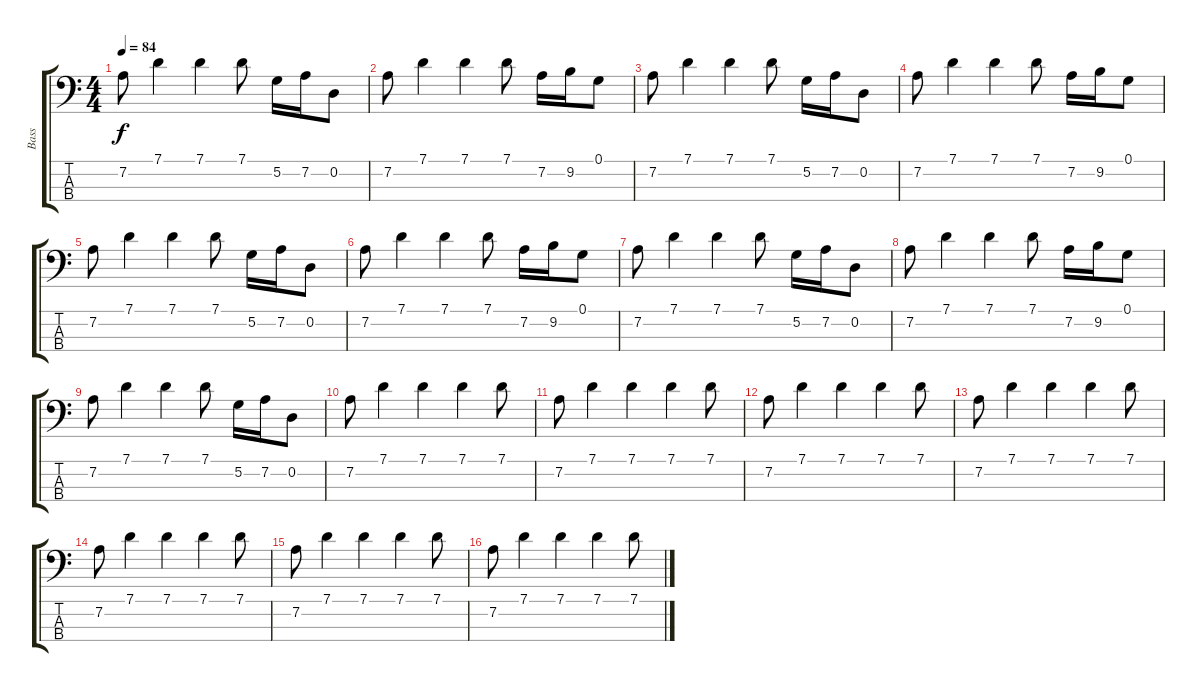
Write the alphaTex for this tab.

\track ("Bass" "Bass") {instrument acousticguitarnylon}
\staff {score tabs}
\tuning (G2 D2 A1 E1) {hide}
\ts (4 4)
\tempo 84
\clef f4
\ks c
7.2.8{dy f} 7.1.4 7.1.4 7.1.8 5.2.16 7.2.16 0.2.8 |
7.2.8 7.1.4 7.1.4 7.1.8 7.2.16 9.2.16 0.1.8 |
7.2.8 7.1.4 7.1.4 7.1.8 5.2.16 7.2.16 0.2.8 |
7.2.8 7.1.4 7.1.4 7.1.8 7.2.16 9.2.16 0.1.8 |
7.2.8 7.1.4 7.1.4 7.1.8 5.2.16 7.2.16 0.2.8 |
7.2.8 7.1.4 7.1.4 7.1.8 7.2.16 9.2.16 0.1.8 |
7.2.8 7.1.4 7.1.4 7.1.8 5.2.16 7.2.16 0.2.8 |
7.2.8 7.1.4 7.1.4 7.1.8 7.2.16 9.2.16 0.1.8 |
7.2.8 7.1.4 7.1.4 7.1.8 5.2.16 7.2.16 0.2.8 |
7.2.8 7.1.4 7.1.4 7.1.4 7.1.8 |
7.2.8 7.1.4 7.1.4 7.1.4 7.1.8 |
7.2.8 7.1.4 7.1.4 7.1.4 7.1.8 |
7.2.8 7.1.4 7.1.4 7.1.4 7.1.8 |
7.2.8 7.1.4 7.1.4 7.1.4 7.1.8 |
7.2.8 7.1.4 7.1.4 7.1.4 7.1.8 |
7.2.8 7.1.4 7.1.4 7.1.4 7.1.8
